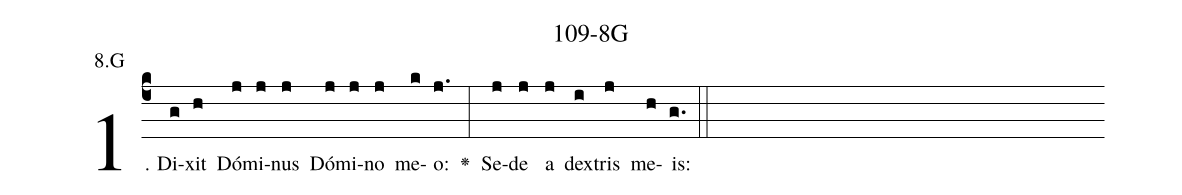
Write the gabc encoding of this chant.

name: 109-8G;
annotation: 8.G;
%%
(c4)1. Di(g)xit(h) Dó(j)mi(j)nus(j) Dó(j)mi(j)no(j) me(k)o:(j.) <v>\greheightstar</v>(:)
Se(j)de(j) a(j) dex(i)tris(j) me(h)is:(g.) (::)
